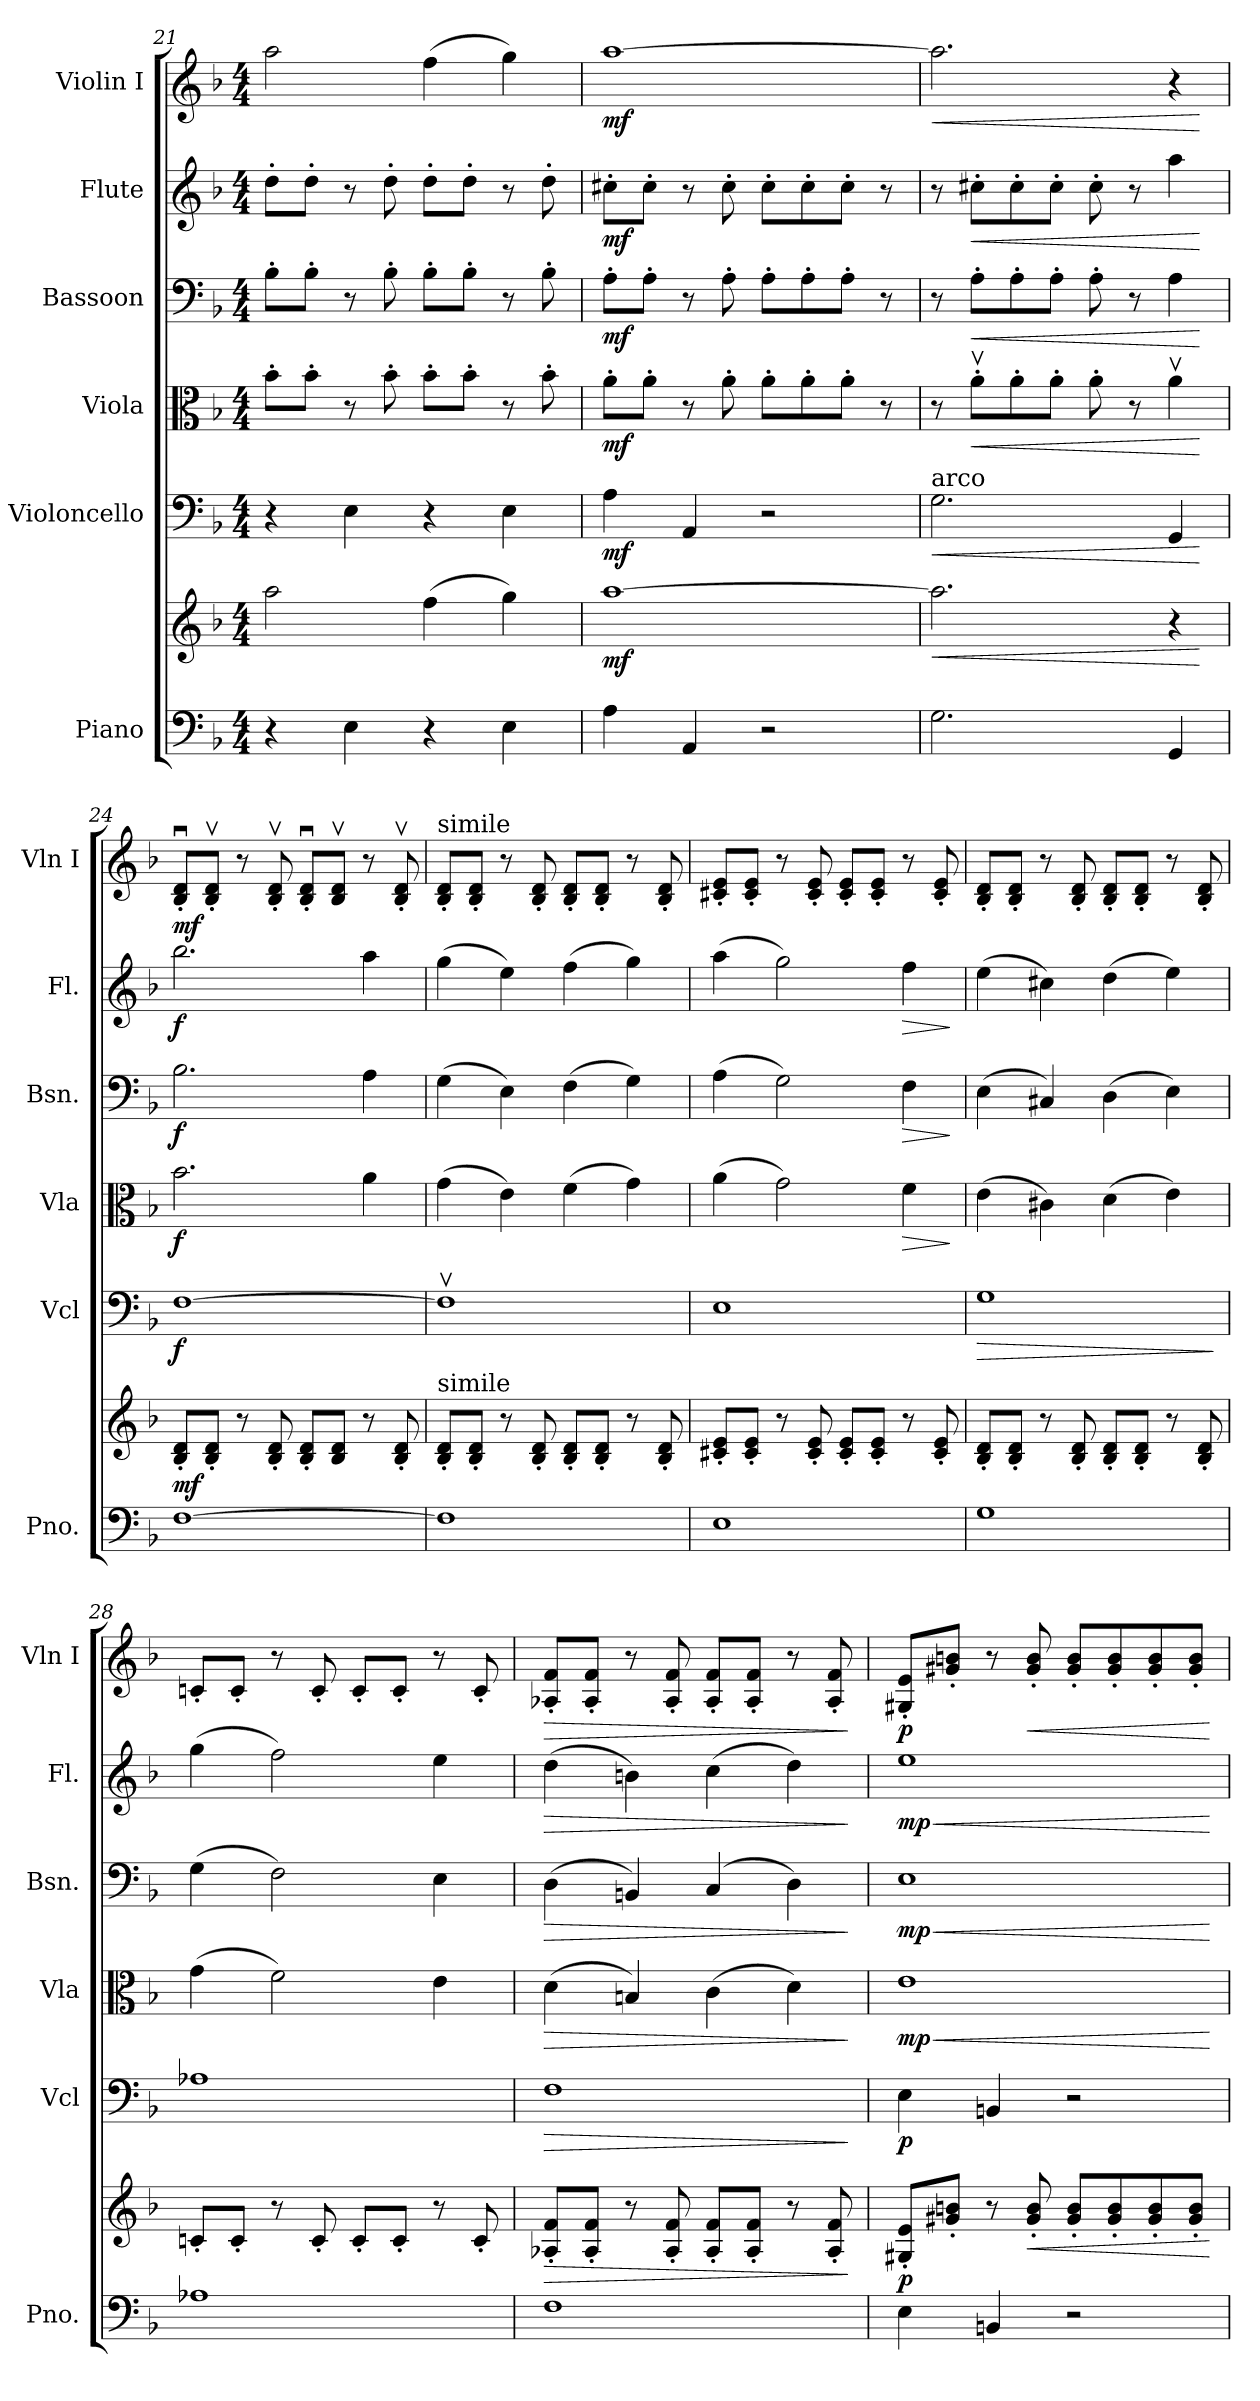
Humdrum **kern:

**kern	**kern	**dynam	**kern	**dynam	**kern	**dynam	**kern	**dynam	**kern	**dynam	**kern	**dynam
*part6	*part6	*part6	*part5	*part5	*part4	*part4	*part3	*part3	*part2	*part2	*part1	*part1
*staff7	*staff6	*staff6/7	*staff5	*staff5	*staff4	*staff4	*staff3	*staff3	*staff2	*staff2	*staff1	*staff1
*I"Piano	*	*	*I"Violoncello	*	*I"Viola	*	*I"Bassoon	*	*I"Flute	*	*I"Violin I	*
*I'Pno.	*	*	*I'Vcl	*	*I'Vla	*	*I'Bsn.	*	*I'Fl.	*	*I'Vln I	*
*clefF4	*clefG2	*	*clefF4	*	*clefC3	*	*clefF4	*	*clefG2	*	*clefG2	*
*k[b-]	*k[b-]	*	*k[b-]	*	*k[b-]	*	*k[b-]	*	*k[b-]	*	*k[b-]	*
*M4/4	*M4/4	*	*M4/4	*	*M4/4	*	*M4/4	*	*M4/4	*	*M4/4	*
=21	=21	=21	=21	=21	=21	=21	=21	=21	=21	=21	=21	=21
4r	2aa\	.	4r	.	8b-'\L	.	8B-'\L	.	8dd'\L	.	2aa\	.
.	.	.	.	.	8b-'\J	.	8B-'\J	.	8dd'\J	.	.	.
4E\	.	.	4E\	.	8r	.	8r	.	8r	.	.	.
.	.	.	.	.	8b-'\	.	8B-'\	.	8dd'\	.	.	.
4r	(4ff\	.	4r	.	8b-'\L	.	8B-'\L	.	8dd'\L	.	(4ff\	.
.	.	.	.	.	8b-'\J	.	8B-'\J	.	8dd'\J	.	.	.
4E\	4gg\)	.	4E\	.	8r	.	8r	.	8r	.	4gg\)	.
.	.	.	.	.	8b-'\	.	8B-'\	.	8dd'\	.	.	.
=22	=22	=22	=22	=22	=22	=22	=22	=22	=22	=22	=22	=22
!	!	!LO:DY:b	!	!LO:DY:b	!	!LO:DY:b	!	!LO:DY:b	!	!LO:DY:b	!	!LO:DY:b
4A\	[1aa	mf	4A\	mf	8a'\L	mf	8A'\L	mf	8cc#X'\L	mf	[1aa	mf
.	.	.	.	.	8a'\J	.	8A'\J	.	8cc#'\J	.	.	.
4AA/	.	.	4AA/	.	8r	.	8r	.	8r	.	.	.
.	.	.	.	.	8a'\	.	8A'\	.	8cc#'\	.	.	.
2r	.	.	2r	.	8a'\L	.	8A'\L	.	8cc#'\L	.	.	.
.	.	.	.	.	8a'\	.	8A'\	.	8cc#'\	.	.	.
.	.	.	.	.	8a'\J	.	8A'\J	.	8cc#'\J	.	.	.
.	.	.	.	.	8r	.	8r	.	8r	.	.	.
=23	=23	=23	=23	=23	=23	=23	=23	=23	=23	=23	=23	=23
!	!	!	!LO:TX:a:t=arco	!	!	!	!	!	!	!	!	!
!	!	!LO:HP:b	!	!LO:HP:b	!	!	!	!	!	!	!	!LO:HP:b
2.G\	2.aa\]	<	2.G\	<	8r	.	8r	.	8r	.	2.aa\]	<
!	!	!	!	!	!	!LO:HP:b	!	!LO:HP:b	!	!LO:HP:b	!	!
.	.	.	.	.	8av'\L	<	8A'\L	<	8cc#X'\L	<	.	.
.	.	.	.	.	8a'\	.	8A'\	.	8cc#'\	.	.	.
.	.	.	.	.	8a'\J	.	8A'\J	.	8cc#'\J	.	.	.
.	.	.	.	.	8a'\	.	8A'\	.	8cc#'\	.	.	.
.	.	.	.	.	8r	.	8r	.	8r	.	.	.
4GG/	4r	.	4GG/	.	4av\	.	4A\	.	4aa\	.	4r	.
.	.	[	.	[	.	[	.	[	.	[	.	[
!!LO:PB:g=z
=24	=24	=24	=24	=24	=24	=24	=24	=24	=24	=24	=24	=24
!	!	!LO:DY:b	!	!LO:DY:b	!	!LO:DY:b	!	!LO:DY:b	!	!LO:DY:b	!	!LO:DY:b
[1F	8B-/' 8d/'L	mf	[1F	f	2.b-\	f	2.B-\	f	2.bb-\	f	8B-/u' 8d/u'L	mf
.	8B-/' 8d/'J	.	.	.	.	.	.	.	.	.	8B-/v' 8d/v'J	.
.	8r	.	.	.	.	.	.	.	.	.	8r	.
.	8B-/' 8d/'	.	.	.	.	.	.	.	.	.	8B-/v' 8d/v'	.
.	8B-/' 8d/'L	.	.	.	.	.	.	.	.	.	8B-/u' 8d/u'L	.
.	8B-/ 8d/J	.	.	.	.	.	.	.	.	.	8B-/v 8d/vJ	.
.	8r	.	.	.	4a\	.	4A\	.	4aa\	.	8r	.
.	8B-/' 8d/'	.	.	.	.	.	.	.	.	.	8B-/v' 8d/v'	.
=25	=25	=25	=25	=25	=25	=25	=25	=25	=25	=25	=25	=25
!	!	!	!	!	!	!	!	!	!	!	!LO:TX:a:t=simile	!
!	!LO:TX:a:t=simile	!	!	!	!	!	!	!	!	!	!	!
1F]	8B-/' 8d/'L	.	1Fv]	.	(4g\	.	(4G\	.	(4gg\	.	8B-/' 8d/'L	.
.	8B-/' 8d/'J	.	.	.	.	.	.	.	.	.	8B-/' 8d/'J	.
.	8r	.	.	.	4e\)	.	4E\)	.	4ee\)	.	8r	.
.	8B-/' 8d/'	.	.	.	.	.	.	.	.	.	8B-/' 8d/'	.
.	8B-/' 8d/'L	.	.	.	(4f\	.	(4F\	.	(4ff\	.	8B-/' 8d/'L	.
.	8B-/' 8d/'J	.	.	.	.	.	.	.	.	.	8B-/' 8d/'J	.
.	8r	.	.	.	4g\)	.	4G\)	.	4gg\)	.	8r	.
.	8B-/' 8d/'	.	.	.	.	.	.	.	.	.	8B-/' 8d/'	.
=26	=26	=26	=26	=26	=26	=26	=26	=26	=26	=26	=26	=26
1E	8c#X/' 8e/'L	.	1E	.	(4a\	.	(4A\	.	(4aa\	.	8c#X/' 8e/'L	.
.	8c#/' 8e/'J	.	.	.	.	.	.	.	.	.	8c#/' 8e/'J	.
.	8r	.	.	.	2g\)	.	2G\)	.	2gg\)	.	8r	.
.	8c#/' 8e/'	.	.	.	.	.	.	.	.	.	8c#/' 8e/'	.
.	8c#/' 8e/'L	.	.	.	.	.	.	.	.	.	8c#/' 8e/'L	.
.	8c#/' 8e/'J	.	.	.	.	.	.	.	.	.	8c#/' 8e/'J	.
!	!	!	!	!	!	!LO:HP:b	!	!	!	!	!	!
!	!	!	!	!	!	!LO:HP:n=1:b	!	!LO:HP:b	!	!	!	!
!	!	!	!	!	!	!	!	!LO:HP:n=1:b	!	!LO:HP:b	!	!
.	8r	.	.	.	4f\	> >	4F\	> >	4ff\	>	8r	.
.	8c#/' 8e/'	.	.	.	.	.	.	.	.	.	8c#/' 8e/'	.
.	.	.	.	.	.	]	.	]	.	]	.	.
=27	=27	=27	=27	=27	=27	=27	=27	=27	=27	=27	=27	=27
!	!	!	!	!LO:HP:b	!	!	!	!	!	!	!	!
1G	8B-/' 8d/'L	.	1G	>	(4e\	.	(4E\	.	(4ee\	.	8B-/' 8d/'L	.
.	8B-/' 8d/'J	.	.	.	.	.	.	.	.	.	8B-/' 8d/'J	.
.	8r	.	.	.	4c#X\)	]	4C#X/)	]	4cc#X\)	.	8r	.
.	8B-/' 8d/'	.	.	.	.	.	.	.	.	.	8B-/' 8d/'	.
.	8B-/' 8d/'L	.	.	.	(4d\	.	(4D\	.	(4dd\	.	8B-/' 8d/'L	.
.	8B-/' 8d/'J	.	.	.	.	.	.	.	.	.	8B-/' 8d/'J	.
.	8r	.	.	.	4e\)	.	4E\)	.	4ee\)	.	8r	.
.	8B-/' 8d/'	.	.	.	.	.	.	.	.	.	8B-/' 8d/'	.
.	.	.	.	]	.	.	.	.	.	.	.	.
=28	=28	=28	=28	=28	=28	=28	=28	=28	=28	=28	=28	=28
1A-X	8cn'/L	.	1A-X	.	(4g\	.	(4G\	.	(4gg\	.	8cni'/L	.
.	8c'/J	.	.	.	.	.	.	.	.	.	8c'/J	.
.	8r	.	.	.	2f\)	.	2F\)	.	2ff\)	.	8r	.
.	8c'/	.	.	.	.	.	.	.	.	.	8c'/	.
.	8c'/L	.	.	.	.	.	.	.	.	.	8c'/L	.
.	8c'/J	.	.	.	.	.	.	.	.	.	8c'/J	.
.	8r	.	.	.	4e\	.	4E\	.	4ee\	.	8r	.
.	8c'/	.	.	.	.	.	.	.	.	.	8c'/	.
!!LO:LB:g=z
=29	=29	=29	=29	=29	=29	=29	=29	=29	=29	=29	=29	=29
!	!	!LO:HP:b	!	!LO:HP:b	!	!LO:HP:b	!	!LO:HP:b	!	!LO:HP:b	!	!LO:HP:b
1F	8A-X/' 8f/'L	>	1F	>	(4d\	>	(4D\	>	(4dd\	>	8A-X/' 8f/'L	>
.	8A-/' 8f/'J	.	.	.	.	.	.	.	.	.	8A-/' 8f/'J	.
.	8r	.	.	.	4Bn/)	.	4BBn/)	.	4bn\)	.	8r	.
.	8A-/' 8f/'	.	.	.	.	.	.	.	.	.	8A-/' 8f/'	.
.	8A-/' 8f/'L	.	.	.	(4c\	.	(4C/	.	(4cc\	.	8A-/' 8f/'L	.
.	8A-/' 8f/'J	.	.	.	.	.	.	.	.	.	8A-/' 8f/'J	.
.	8r	.	.	.	4d\)	.	4D\)	.	4dd\)	.	8r	.
.	8A-/' 8f/'	.	.	.	.	.	.	.	.	.	8A-/' 8f/'	.
.	.	]	.	]	.	]	.	]	.	]	.	]
=30	=30	=30	=30	=30	=30	=30	=30	=30	=30	=30	=30	=30
!	!	!LO:DY:b	!	!LO:DY:b	!	!LO:HP:b	!	!LO:HP:b	!	!LO:HP:b	!	!
!	!	!	!	!	!	!LO:DY:n=1:b	!	!LO:DY:n=1:b	!	!LO:DY:n=1:b	!	!LO:DY:b
4E\	8G#X/' 8e/'L	p	4E\	p	1e	< mp	1E	< mp	1ee	< mp	8G#X/' 8e/'L	p
.	8g#X/' 8bn/'J	.	.	.	.	.	.	.	.	.	8g#X/' 8bn/'J	.
4BBn/	8r	.	4BBn/	.	.	.	.	.	.	.	8r	.
!	!	!LO:HP:b	!	!	!	!	!	!	!	!	!	!LO:HP:b
.	8g#/' 8b/'	<	.	.	.	.	.	.	.	.	8g#/' 8b/'	<
2r	8g#/' 8b/'L	.	2r	.	.	.	.	.	.	.	8g#/' 8b/'L	.
.	8g#/' 8b/'	.	.	.	.	.	.	.	.	.	8g#/' 8b/'	.
.	8g#/' 8b/'	.	.	.	.	.	.	.	.	.	8g#/' 8b/'	.
.	8g#/' 8b/'J	.	.	.	.	.	.	.	.	.	8g#/' 8b/'J	.
.	.	[	.	.	.	[	.	[	.	[	.	[
=	=	=	=	=	=	=	=	=	=	=	=	=
*-	*-	*-	*-	*-	*-	*-	*-	*-	*-	*-	*-	*-
